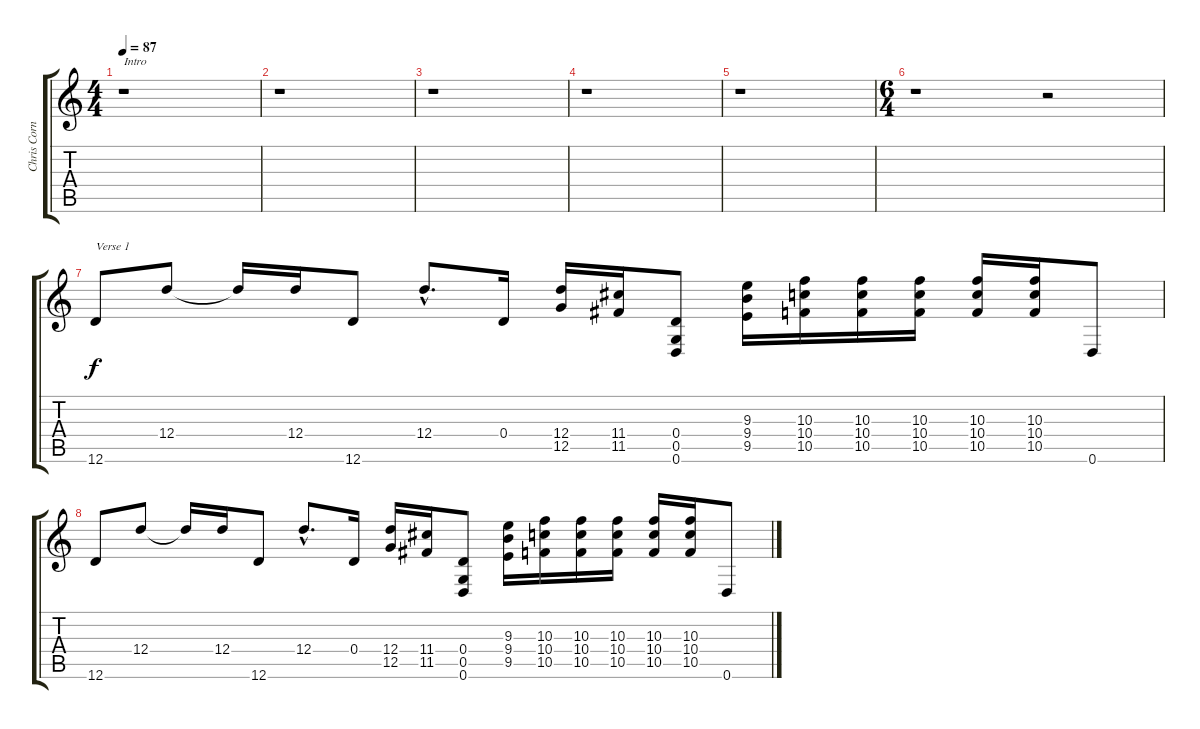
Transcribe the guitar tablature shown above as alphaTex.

\track ("Chris Cornell" "Chris Corn") {instrument overdrivenguitar}
\staff {score tabs}
\tuning (E4 B3 G3 D3 G2 D2) {hide}
\ts (4 4)
\tempo 87
\clef g2
\ks c
r.1{txt "Intro" dy f instrument overdrivenguitar} |
r.1 |
r.1 |
r.1 |
r.1 |
\ts (6 4)
r.1 r.2 |
12.6.8{txt "Verse 1"} 12.4.8 12.4{t}.16 12.4.16 12.6.8 12.4{hac}.8{d} 0.4.16 (12.4 12.5).16 (11.4 11.5).16 (0.4 0.5 0.6).8 (9.3 9.4 9.5).16 (10.3 10.4 10.5).16 (10.3 10.4 10.5).16 (10.3 10.4 10.5).16 (10.3 10.4 10.5).16 (10.3 10.4 10.5).16 0.6.8 |
12.6.8 12.4.8 12.4{t}.16 12.4.16 12.6.8 12.4{hac}.8{d} 0.4.16 (12.4 12.5).16 (11.4 11.5).16 (0.4 0.5 0.6).8 (9.3 9.4 9.5).16 (10.3 10.4 10.5).16 (10.3 10.4 10.5).16 (10.3 10.4 10.5).16 (10.3 10.4 10.5).16 (10.3 10.4 10.5).16 0.6.8
